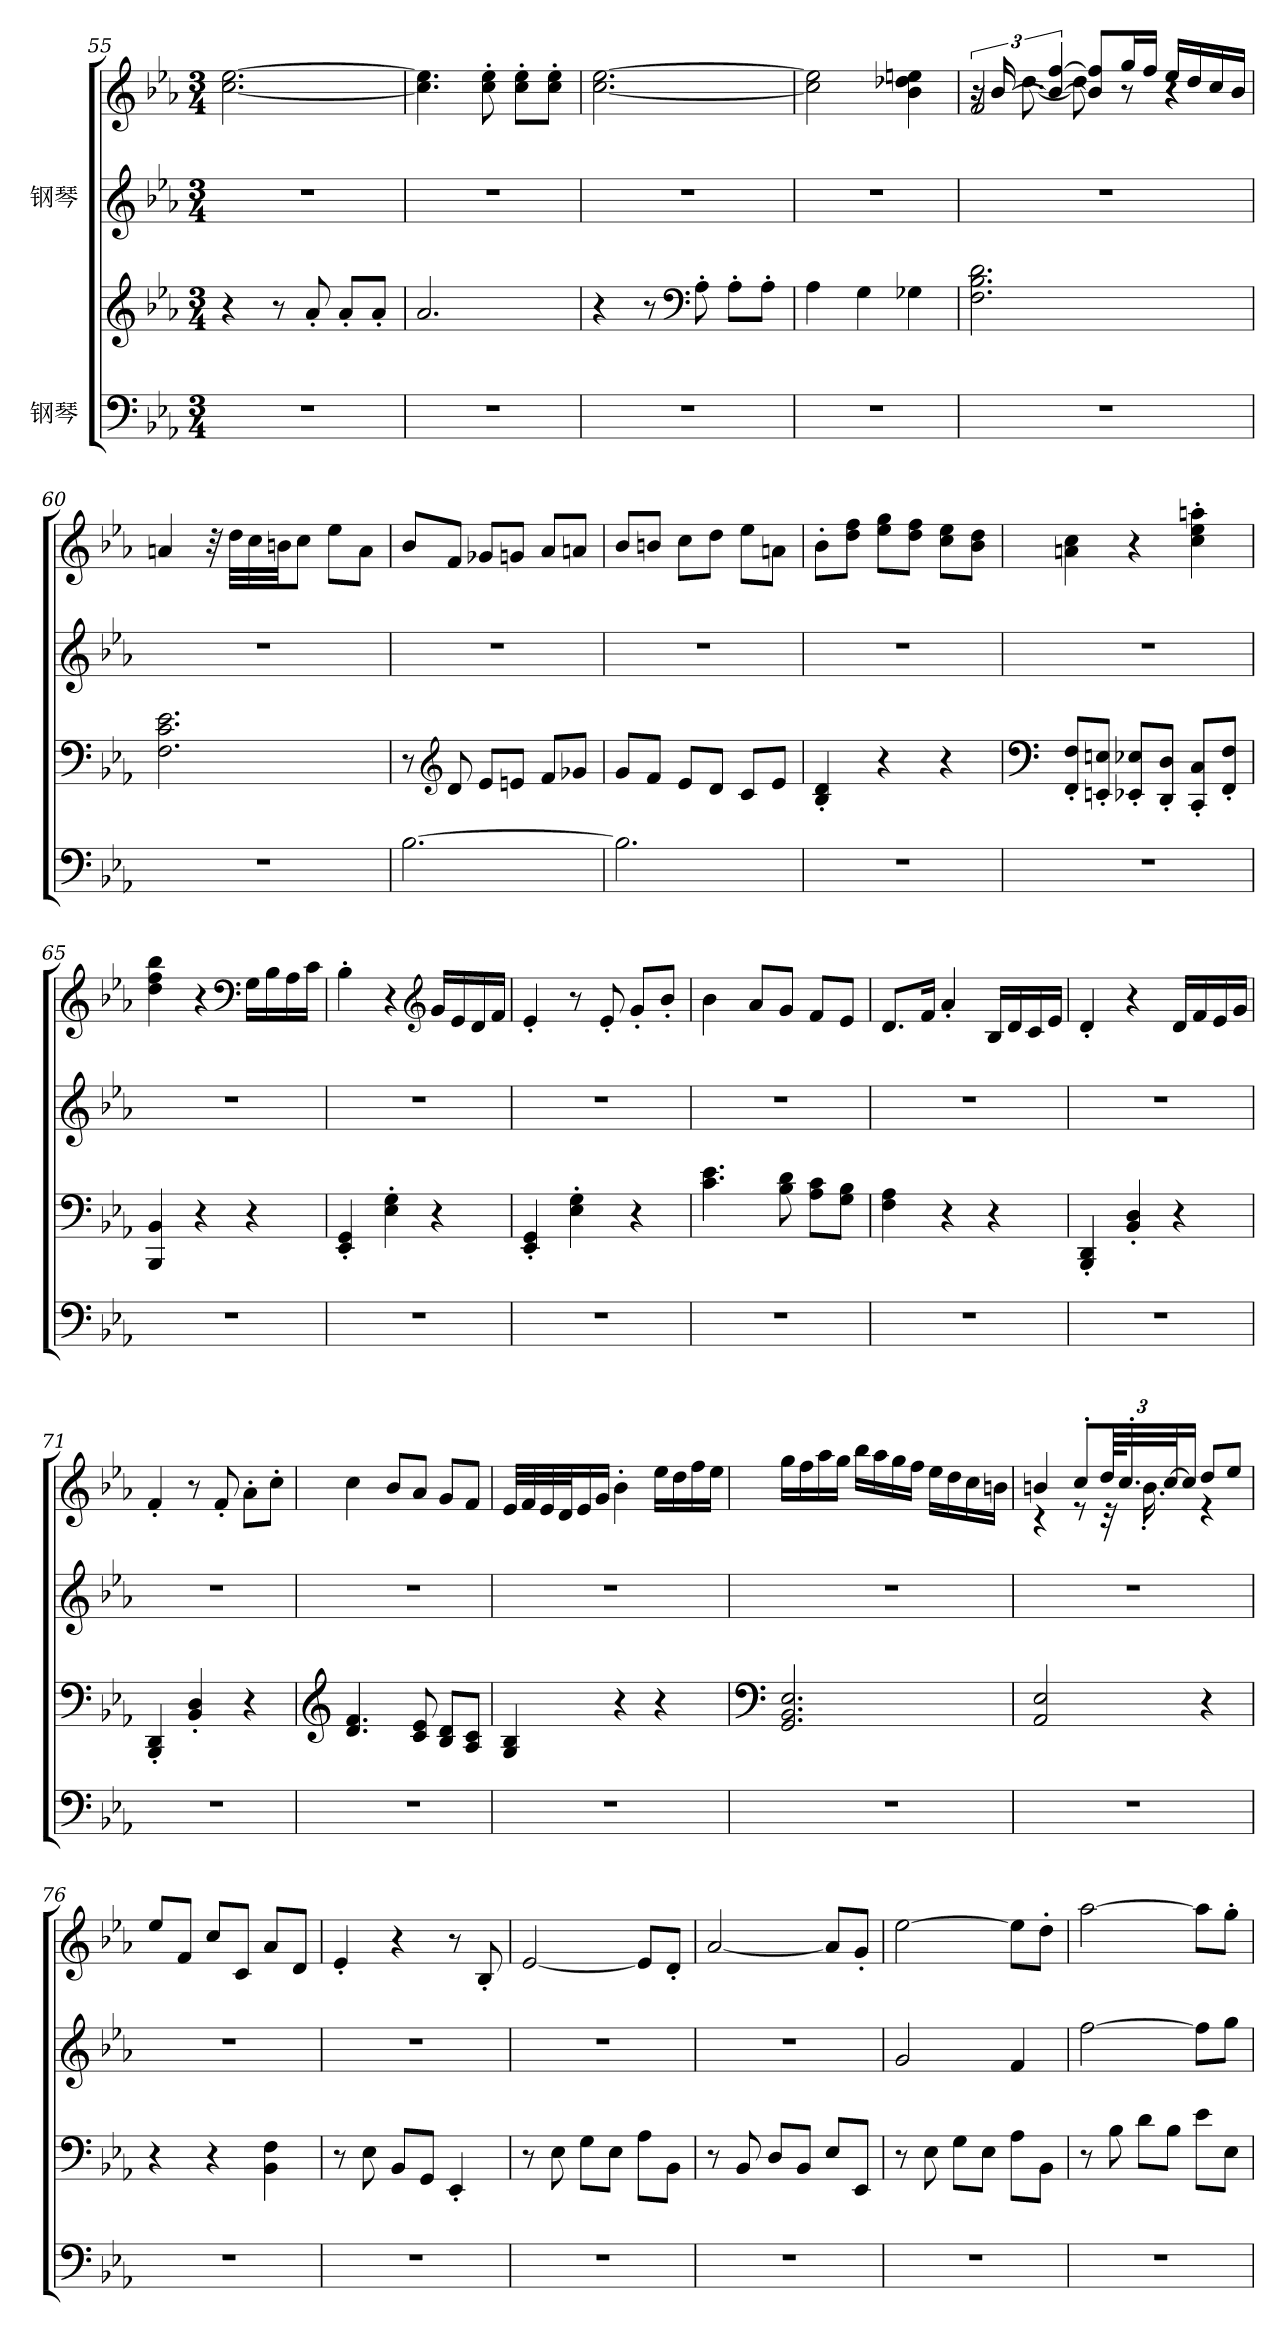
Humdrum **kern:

**kern	**kern	**kern	**kern
*part2	*part2	*part1	*part1
*staff4	*staff3	*staff2	*staff1
*I"钢琴	*	*I"钢琴	*
!!LO:PB:g=z
*clefF4	*clefG2	*clefG2	*clefG2
*k[b-e-a-]	*k[b-e-a-]	*k[b-e-a-]	*k[b-e-a-]
*M3/4	*M3/4	*M3/4	*M3/4
=55	=55	=55	=55
2.r	4r	2.r	[2.cc\ [2.ee-\
.	8r	.	.
.	8a-'/	.	.
.	8a-'/L	.	.
.	8a-'/J	.	.
=56	=56	=56	=56
2.r	2.a-/	2.r	4.cc\] 4.ee-\]
.	.	.	8cc\' 8ee-\'
.	.	.	8cc\' 8ee-\'L
.	.	.	8cc\' 8ee-\'J
=57	=57	=57	=57
2.r	4r	2.r	[2.cc\ [2.ee-\
.	8r	.	.
*	*clefF4	*	*
.	8A-'\	.	.
.	8A-'\L	.	.
.	8A-'\J	.	.
=58	=58	=58	=58
2.r	4A-\	2.r	2cc\] 2ee-\]
.	4G\	.	.
.	4G-X\	.	4b-\ 4dd-X\ 4een\
=59	=59	=59	=59
*	*	*	*^
*	*	*	*	*^
2.r	2.F\ 2.B-\ 2.d\	2.r	24r	16r	2f/
.	.	.	[24b-/	.	.
.	.	.	.	[8.dd\	.
.	.	.	6b-/_ [6ff/	.	.
.	.	.	8b-/] 8ff/]L	8dd\]	.
.	.	.	16gg/L	8r	.
.	.	.	16ff/JJ	.	.
.	.	.	16ee-/LL	4r	4r
.	.	.	16dd/	.	.
.	.	.	16cc/	.	.
.	.	.	16b-/JJ	.	.
*	*	*	*v	*v	*v
!!LO:LB:g=z
=60	=60	=60	=60
*	*	*	*MM120
2.r	2.F\ 2.c\ 2.e-\	2.r	4an/
.	.	.	32r
.	.	.	32dd\LLL
.	.	.	32cc\
.	.	.	32bn\JJ
.	.	.	8cc\J
.	.	.	8ee-\L
.	.	.	8a\J
=61	=61	=61	=61
*	*	*	*MM135
[2.B-\	8r	2.r	8b-/L
*	*clefG2	*	*
.	8d/	.	8f/J
.	8e-/L	.	8g-X/L
.	8en/J	.	8gn/J
.	8f/L	.	8a-/L
.	8g-X/J	.	8an/J
=62	=62	=62	=62
2.B-\]	8g/L	2.r	8b-/L
.	8f/J	.	8bn/J
.	8e-/L	.	8cc\L
.	8d/J	.	8dd\J
.	8c/L	.	8ee-\L
.	8e-/J	.	8an\J
=63	=63	=63	=63
2.r	4B-/' 4d/'	2.r	8b-'\L
.	.	.	8dd\ 8ff\J
.	4r	.	8ee-\ 8gg\L
.	.	.	8dd\ 8ff\J
.	4r	.	8cc\ 8ee-\L
.	.	.	8b-\ 8dd\J
!!LO:LB:g=z
=64	=64	=64	=64
*	*clefF4	*	*
2.r	8FF/' 8F/'L	2.r	4an\ 4cc\
.	8EEn/' 8En/'J	.	.
.	8EE-X/' 8E-X/'L	.	4r
.	8DD/' 8D/'J	.	.
.	8CC/' 8C/'L	.	4cc\' 4ee-\' 4aan\'
.	8FF/' 8F/'J	.	.
=65	=65	=65	=65
2.r	4BBB-/ 4BB-/	2.r	4dd\ 4ff\ 4bb-\
.	4r	.	4r
*	*	*	*clefF4
.	4r	.	16G\LL
.	.	.	16B-\
.	.	.	16A-\
.	.	.	16c\JJ
=66	=66	=66	=66
2.r	4EE-/' 4GG/'	2.r	4B-'\
.	4E-\' 4G\'	.	4r
*	*	*	*clefG2
.	4r	.	16g/LL
.	.	.	16e-/
.	.	.	16d/
.	.	.	16f/JJ
=67	=67	=67	=67
2.r	4EE-/' 4GG/'	2.r	4e-'/
.	4E-\' 4G\'	.	8r
.	.	.	8e-'/
.	4r	.	8g'/L
.	.	.	8b-'/J
=68	=68	=68	=68
2.r	4.c\ 4.e-\	2.r	4b-\
.	.	.	8a-/L
.	8B-\ 8d\	.	8g/J
.	8A-\ 8c\L	.	8f/L
.	8G\ 8B-\J	.	8e-/J
!!LO:PB:g=z
=69	=69	=69	=69
2.r	4F\ 4A-\	2.r	8.d/L
.	.	.	16f/Jk
.	4r	.	4a-'/
.	4r	.	16B-/LL
.	.	.	16d/
.	.	.	16c/
.	.	.	16e-/JJ
=70	=70	=70	=70
2.r	4BBB-/' 4DD/'	2.r	4d'/
.	4BB-/' 4D/'	.	4r
.	4r	.	16d/LL
.	.	.	16f/
.	.	.	16e-/
.	.	.	16g/JJ
=71	=71	=71	=71
2.r	4BBB-/' 4DD/'	2.r	4f'/
.	4BB-/' 4D/'	.	8r
.	.	.	8f'/
.	4r	.	8a-'\L
.	.	.	8cc'\J
=72	=72	=72	=72
*	*clefG2	*	*
2.r	4.d/ 4.f/	2.r	4cc\
.	.	.	8b-/L
.	8c/ 8e-/	.	8a-/J
.	8B-/ 8d/L	.	8g/L
.	8A-/ 8c/J	.	8f/J
=73	=73	=73	=73
2.r	4G/ 4B-/	2.r	32e-/LLL
.	.	.	32f/
.	.	.	32e-/
.	.	.	32d/J
.	.	.	16e-/
.	.	.	16g/JJ
.	4r	.	4b-'\
.	4r	.	16ee-\LL
.	.	.	16dd\
.	.	.	16ff\
.	.	.	16ee-\JJ
!!LO:LB:g=z
=74	=74	=74	=74
*	*clefF4	*	*
2.r	2.GG/ 2.BB-/ 2.E-/	2.r	16gg\LL
.	.	.	16ff\
.	.	.	16aa-\
.	.	.	16gg\JJ
.	.	.	16bb-\LL
.	.	.	16aa-\
.	.	.	16gg\
.	.	.	16ff\JJ
.	.	.	16ee-\LL
.	.	.	16dd\
.	.	.	16cc\
.	.	.	16bn\JJ
=75	=75	=75	=75
*	*	*	*^
2.r	2AA-/ 2E-/	2.r	4bn/	4r
.	.	.	8cc'/L	8r
*	*	*	*Xbrackettup	*
.	.	.	96dd/KLL	32r
.	.	.	48.cc'/	.
.	.	.	.	16.b'\
.	.	.	[48cc/J	.
.	.	.	16cc/JJ]	.
.	4r	.	8dd/L	4r
.	.	.	8ee-/J	.
*	*	*	*v	*v
=76	=76	=76	=76
2.r	4r	2.r	8ee-/L
.	.	.	8f/J
.	4r	.	8cc/L
.	.	.	8c/J
.	4BB-\ 4F\	.	8a-/L
.	.	.	8d/J
=77	=77	=77	=77
2.r	8r	2.r	4e-'/
.	8E-\	.	.
.	8BB-/L	.	4r
.	8GG/J	.	.
.	4EE-'/	.	8r
.	.	.	8B-'/
!!LO:LB:g=z
=78	=78	=78	=78
2.r	8r	2.r	[2e-/
.	8E-\	.	.
.	8G\L	.	.
.	8E-\J	.	.
.	8A-\L	.	8e-/L]
.	8BB-\J	.	8d'/J
=79	=79	=79	=79
2.r	8r	2.r	[2a-/
.	8BB-/	.	.
.	8D/L	.	.
.	8BB-/J	.	.
.	8E-/L	.	8a-/L]
.	8EE-/J	.	8g'/J
=80	=80	=80	=80
2.r	8r	2g/	[2ee-\
.	8E-\	.	.
.	8G\L	.	.
.	8E-\J	.	.
.	8A-\L	4f/	8ee-\L]
.	8BB-\J	.	8dd'\J
=81	=81	=81	=81
2.r	8r	[2ff\	[2aa-\
.	8B-\	.	.
.	8d\L	.	.
.	8B-\J	.	.
.	8e-\L	8ff\L]	8aa-\L]
.	8E-\J	8gg\J	8gg'\J
=	=	=	=
*-	*-	*-	*-
